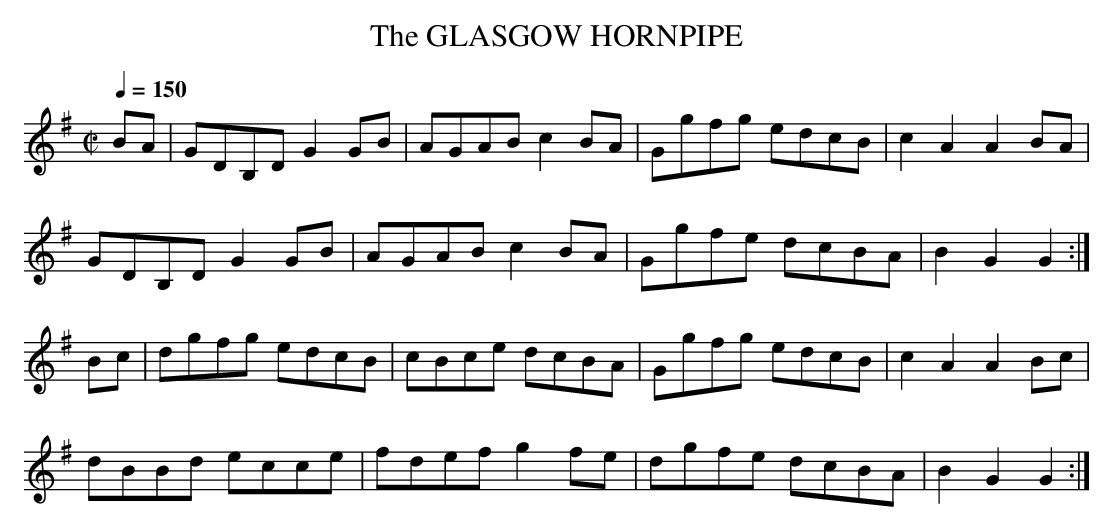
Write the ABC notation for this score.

X:1
T:GLASGOW HORNPIPE, The
Q:1/4=150
M:C| % source 2/4
L:1/8 % source 1/16
K:G
BA|GDB,D G2GB|AGAB c2BA|Ggfg edcB|c2A2 A2BA|
GDB,D G2GB|AGAB c2BA|Ggfe dcBA|B2G2 G2:|
Bc|dgfg edcB|cBce dcBA|Ggfg edcB|c2A2 A2Bc|
dBBd ecce|fdef g2fe|dgfe dcBA|B2G2 G2:|
